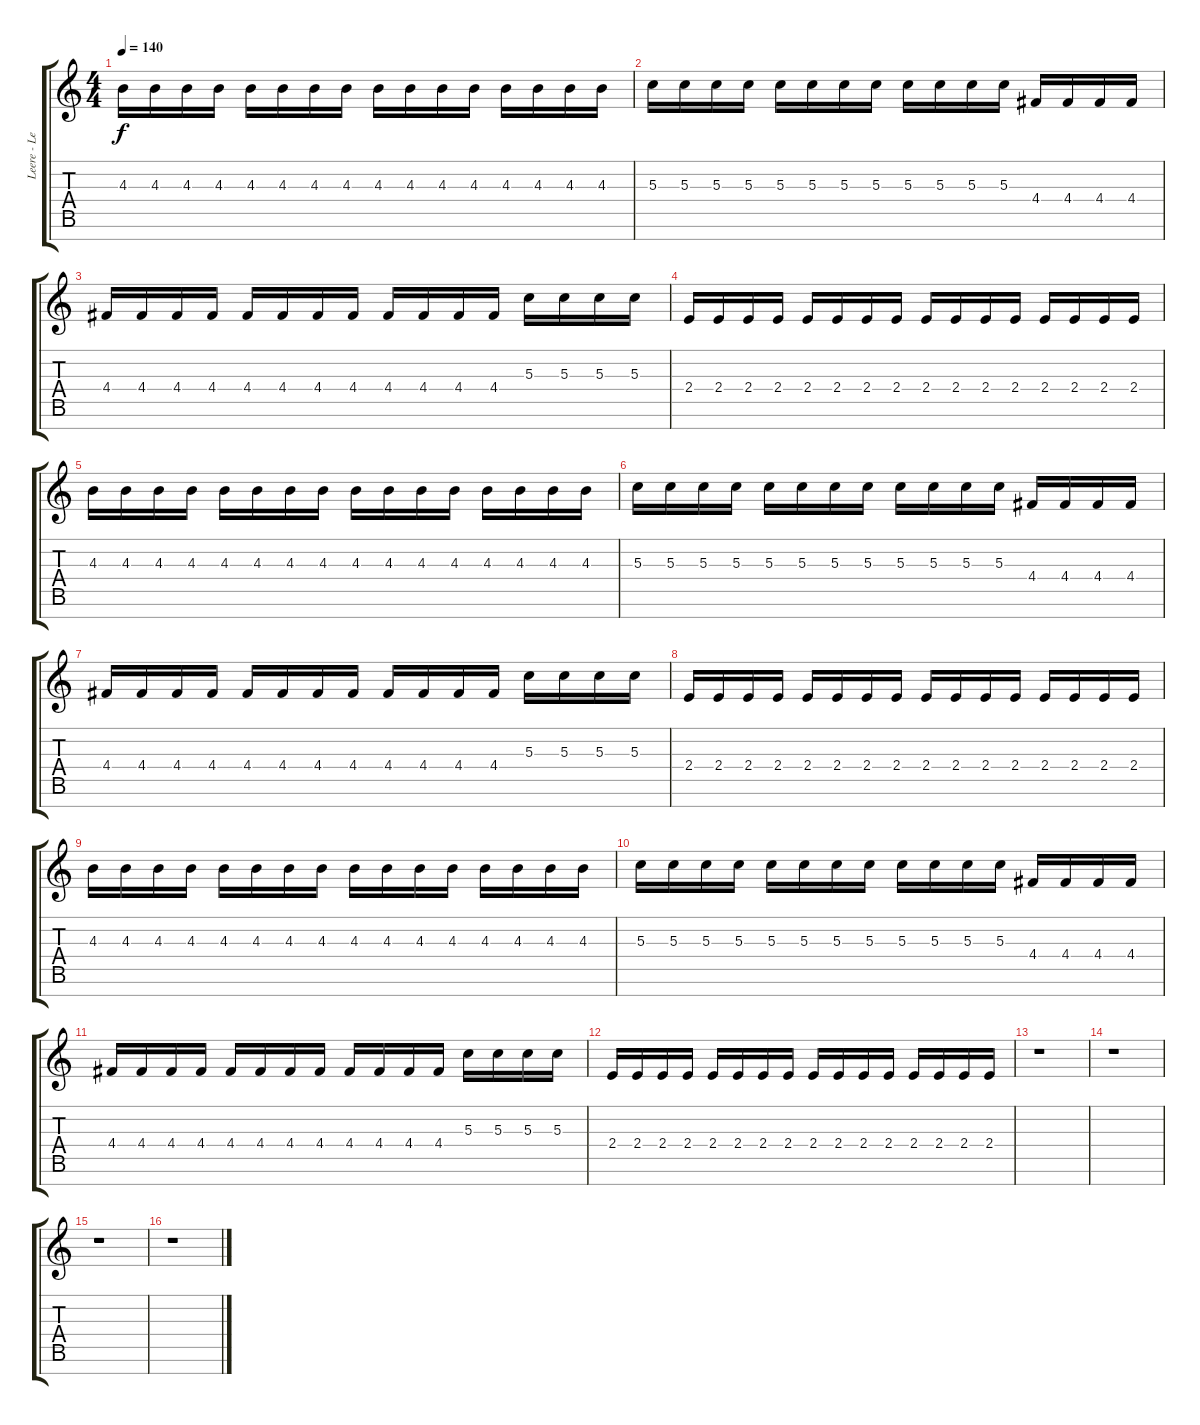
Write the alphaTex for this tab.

\track ("Leere - Lead Guitar" "Leere - Le") {instrument distortionguitar}
\staff {score tabs}
\tuning (E4 B3 G3 D3 A2 E2 B1) {hide}
\ts (4 4)
\tempo 140
\clef g2
\ks c
4.3.16{dy f} 4.3.16 4.3.16 4.3.16 4.3.16 4.3.16 4.3.16 4.3.16 4.3.16 4.3.16 4.3.16 4.3.16 4.3.16 4.3.16 4.3.16 4.3.16 |
5.3.16 5.3.16 5.3.16 5.3.16 5.3.16 5.3.16 5.3.16 5.3.16 5.3.16 5.3.16 5.3.16 5.3.16 4.4.16 4.4.16 4.4.16 4.4.16 |
4.4.16 4.4.16 4.4.16 4.4.16 4.4.16 4.4.16 4.4.16 4.4.16 4.4.16 4.4.16 4.4.16 4.4.16 5.3.16 5.3.16 5.3.16 5.3.16 |
2.4.16 2.4.16 2.4.16 2.4.16 2.4.16 2.4.16 2.4.16 2.4.16 2.4.16 2.4.16 2.4.16 2.4.16 2.4.16 2.4.16 2.4.16 2.4.16 |
4.3.16 4.3.16 4.3.16 4.3.16 4.3.16 4.3.16 4.3.16 4.3.16 4.3.16 4.3.16 4.3.16 4.3.16 4.3.16 4.3.16 4.3.16 4.3.16 |
5.3.16 5.3.16 5.3.16 5.3.16 5.3.16 5.3.16 5.3.16 5.3.16 5.3.16 5.3.16 5.3.16 5.3.16 4.4.16 4.4.16 4.4.16 4.4.16 |
4.4.16 4.4.16 4.4.16 4.4.16 4.4.16 4.4.16 4.4.16 4.4.16 4.4.16 4.4.16 4.4.16 4.4.16 5.3.16 5.3.16 5.3.16 5.3.16 |
2.4.16 2.4.16 2.4.16 2.4.16 2.4.16 2.4.16 2.4.16 2.4.16 2.4.16 2.4.16 2.4.16 2.4.16 2.4.16 2.4.16 2.4.16 2.4.16 |
4.3.16 4.3.16 4.3.16 4.3.16 4.3.16 4.3.16 4.3.16 4.3.16 4.3.16 4.3.16 4.3.16 4.3.16 4.3.16 4.3.16 4.3.16 4.3.16 |
5.3.16 5.3.16 5.3.16 5.3.16 5.3.16 5.3.16 5.3.16 5.3.16 5.3.16 5.3.16 5.3.16 5.3.16 4.4.16 4.4.16 4.4.16 4.4.16 |
4.4.16 4.4.16 4.4.16 4.4.16 4.4.16 4.4.16 4.4.16 4.4.16 4.4.16 4.4.16 4.4.16 4.4.16 5.3.16 5.3.16 5.3.16 5.3.16 |
2.4.16 2.4.16 2.4.16 2.4.16 2.4.16 2.4.16 2.4.16 2.4.16 2.4.16 2.4.16 2.4.16 2.4.16 2.4.16 2.4.16 2.4.16 2.4.16 |
r.1 |
r.1 |
r.1 |
r.1
